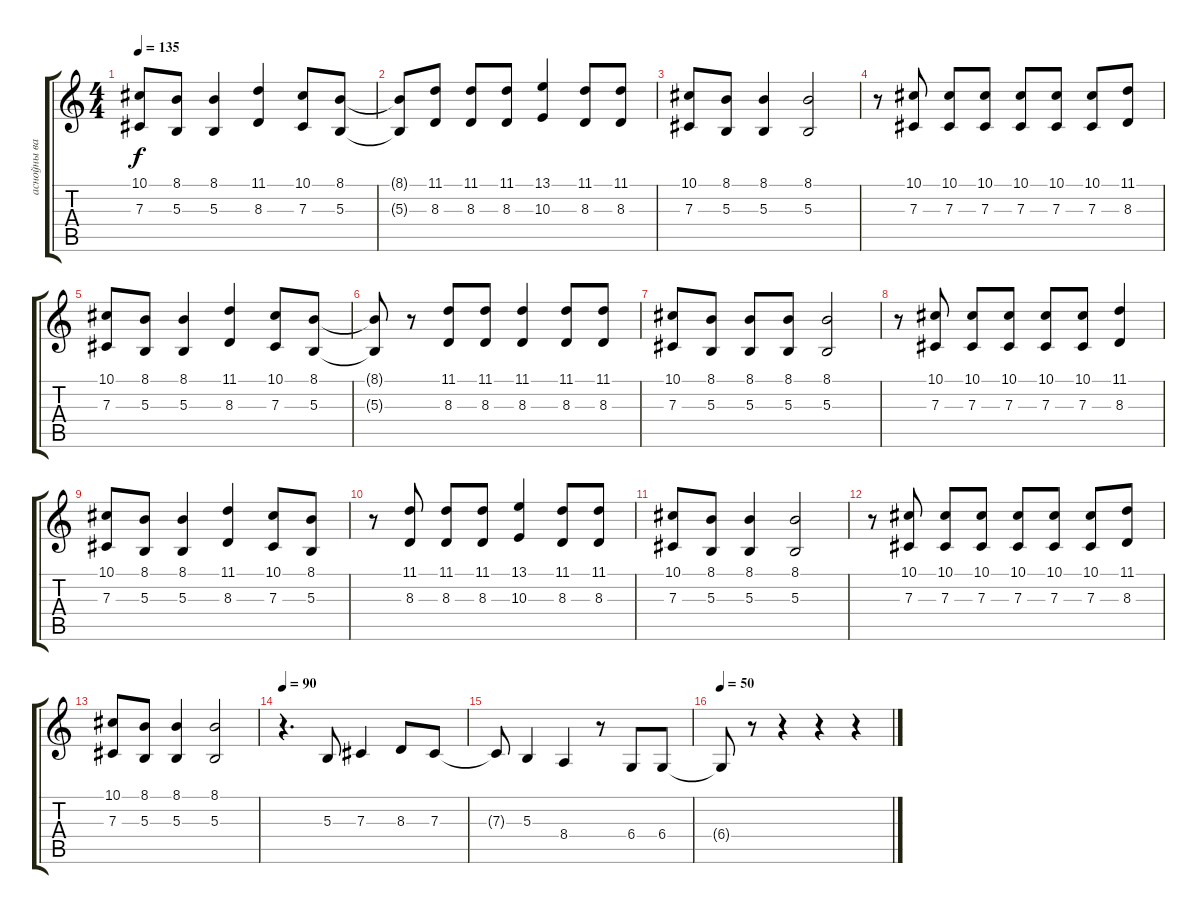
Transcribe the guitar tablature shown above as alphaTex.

\track ("асноўны вакал Алесь  " "асноўны ва") {instrument lead6voice}
\staff {score tabs}
\tuning (Eb4 Bb3 Gb3 Db3 Ab2 Eb2) {hide}
\ts (4 4)
\tempo 135
\clef g2
\ks c
(10.1 7.3).8{dy f} (8.1 5.3).8 (8.1 5.3).4 (11.1 8.3).4 (10.1 7.3).8 (8.1 5.3).8 |
(8.1{t} 5.3{t}).8 (11.1 8.3).8 (11.1 8.3).8 (11.1 8.3).8 (13.1 10.3).4 (11.1 8.3).8 (11.1 8.3).8 |
(10.1 7.3).8 (8.1 5.3).8 (8.1 5.3).4 (8.1 5.3).2 |
r.8 (10.1 7.3).8 (10.1 7.3).8 (10.1 7.3).8 (10.1 7.3).8 (10.1 7.3).8 (10.1 7.3).8 (11.1 8.3).8 |
(10.1 7.3).8 (8.1 5.3).8 (8.1 5.3).4 (11.1 8.3).4 (10.1 7.3).8 (8.1 5.3).8 |
(8.1{t} 5.3{t}).8 r.8 (11.1 8.3).8 (11.1 8.3).8 (11.1 8.3).4 (11.1 8.3).8 (11.1 8.3).8 |
(10.1 7.3).8 (8.1 5.3).8 (8.1 5.3).8 (8.1 5.3).8 (8.1 5.3).2 |
r.8 (10.1 7.3).8 (10.1 7.3).8 (10.1 7.3).8 (10.1 7.3).8 (10.1 7.3).8 (11.1 8.3).4 |
(10.1 7.3).8 (8.1 5.3).8 (8.1 5.3).4 (11.1 8.3).4 (10.1 7.3).8 (8.1 5.3).8 |
r.8 (11.1 8.3).8 (11.1 8.3).8 (11.1 8.3).8 (13.1 10.3).4 (11.1 8.3).8 (11.1 8.3).8 |
(10.1 7.3).8 (8.1 5.3).8 (8.1 5.3).4 (8.1 5.3).2 |
r.8 (10.1 7.3).8 (10.1 7.3).8 (10.1 7.3).8 (10.1 7.3).8 (10.1 7.3).8 (10.1 7.3).8 (11.1 8.3).8 |
(10.1 7.3).8 (8.1 5.3).8 (8.1 5.3).4 (8.1 5.3).2 |
\tempo 90
r.4{d} 5.3.8 7.3.4 8.3.8 7.3.8 |
7.3{t}.8 5.3.4 8.4.4 r.8 6.4.8 6.4.8 |
\tempo 50
6.4{t}.8 r.8 r.4 r.4 r.4
